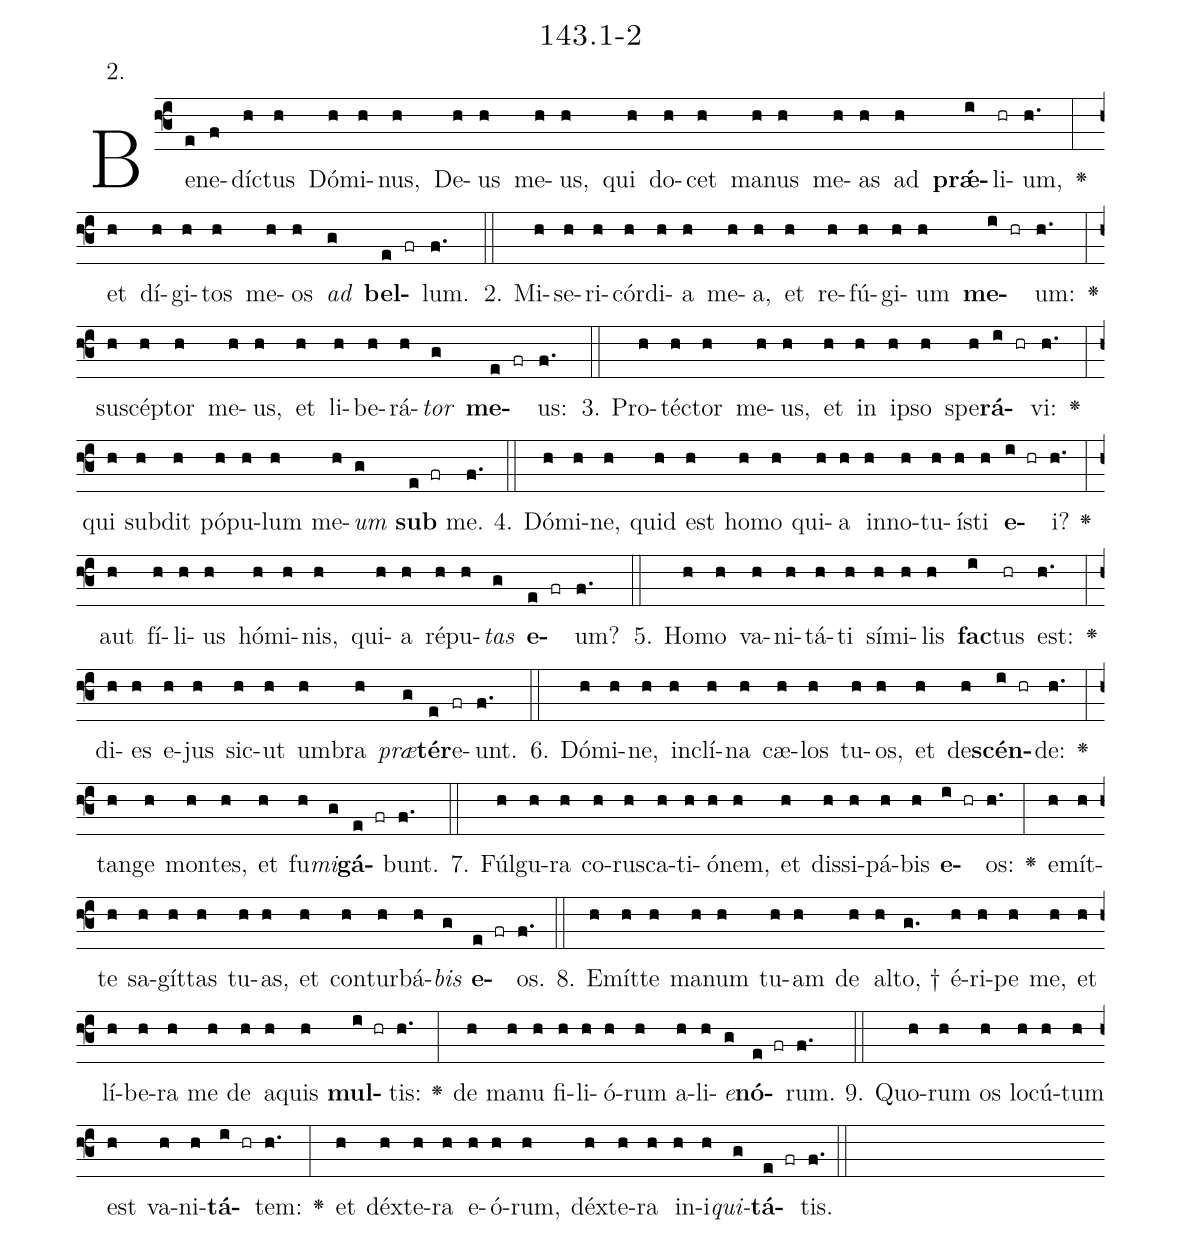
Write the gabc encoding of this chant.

name: 143.1-2;
annotation: 2.;
%%
(f3)Be(e)ne(f)díc(h)tus(h) Dó(h)mi(h)nus,(h) De(h)us(h) me(h)us,(h) qui(h) do(h)cet(h) ma(h)nus(h) me(h)as(h) ad(h) <b>prǽ</b>(i)li(hr)um,(h.) <v>\greheightstar</v>(:) et(h) dí(h)gi(h)tos(h) me(h)os(h) <i>ad</i>(g) <b>bel</b>(e fr)lum.(f.) (::)
2. Mi(h)se(h)ri(h)cór(h)di(h)a(h) me(h)a,(h) et(h) re(h)fú(h)gi(h)um(h) <b>me</b>(i hr)um:(h.) <v>\greheightstar</v>(:) su(h)scép(h)tor(h) me(h)us,(h) et(h) li(h)be(h)rá(h)<i>tor</i>(g) <b>me</b>(e fr)us:(f.) (::)
3. Pro(h)téc(h)tor(h) me(h)us,(h) et(h) in(h) ip(h)so(h) spe(h)<b>rá</b>(i hr)vi:(h.) <v>\greheightstar</v>(:) qui(h) sub(h)dit(h) pó(h)pu(h)lum(h) me(h)<i>um</i>(g) <b>sub</b>(e fr) me.(f.) (::)
4. Dó(h)mi(h)ne,(h) quid(h) est(h) ho(h)mo(h) qui(h)a(h) in(h)no(h)tu(h)ís(h)ti(h) <b>e</b>(i hr)i?(h.) <v>\greheightstar</v>(:) aut(h) fí(h)li(h)us(h) hó(h)mi(h)nis,(h) qui(h)a(h) ré(h)pu(h)<i>tas</i>(g) <b>e</b>(e fr)um?(f.) (::)
5. Ho(h)mo(h) va(h)ni(h)tá(h)ti(h) sí(h)mi(h)lis(h) <b>fac</b>(i)tus(hr) est:(h.) <v>\greheightstar</v>(:) di(h)es(h) e(h)jus(h) sic(h)ut(h) um(h)bra(h) <i>præ</i>(g)<b>tér</b>(e)e(fr)unt.(f.) (::)
6. Dó(h)mi(h)ne,(h) in(h)clí(h)na(h) cæ(h)los(h) tu(h)os,(h) et(h) de(h)<b>scén</b>(i hr)de:(h.) <v>\greheightstar</v>(:) tan(h)ge(h) mon(h)tes,(h) et(h) fu(h)<i>mi</i>(g)<b>gá</b>(e fr)bunt.(f.) (::)
7. Fúl(h)gu(h)ra(h) co(h)rus(h)ca(h)ti(h)ó(h)nem,(h) et(h) dis(h)si(h)pá(h)bis(h) <b>e</b>(i hr)os:(h.) <v>\greheightstar</v>(:) e(h)mít(h)te(h) sa(h)gít(h)tas(h) tu(h)as,(h) et(h) con(h)tur(h)bá(h)<i>bis</i>(g) <b>e</b>(e fr)os.(f.) (::)
8. E(h)mít(h)te(h) ma(h)num(h) tu(h)am(h) de(h) al(h)to, †(g.) é(h)ri(h)pe(h) me,(h) et(h) lí(h)be(h)ra(h) me(h) de(h) a(h)quis(h) <b>mul</b>(i hr)tis:(h.) <v>\greheightstar</v>(:) de(h) ma(h)nu(h) fi(h)li(h)ó(h)rum(h) a(h)li(h)<i>e</i>(g)<b>nó</b>(e fr)rum.(f.) (::)
9. Quo(h)rum(h) os(h) lo(h)cú(h)tum(h) est(h) va(h)ni(h)<b>tá</b>(i hr)tem:(h.) <v>\greheightstar</v>(:) et(h) déx(h)te(h)ra(h) e(h)ó(h)rum,(h) déx(h)te(h)ra(h) in(h)i(h)<i>qui</i>(g)<b>tá</b>(e fr)tis.(f.) (::)
